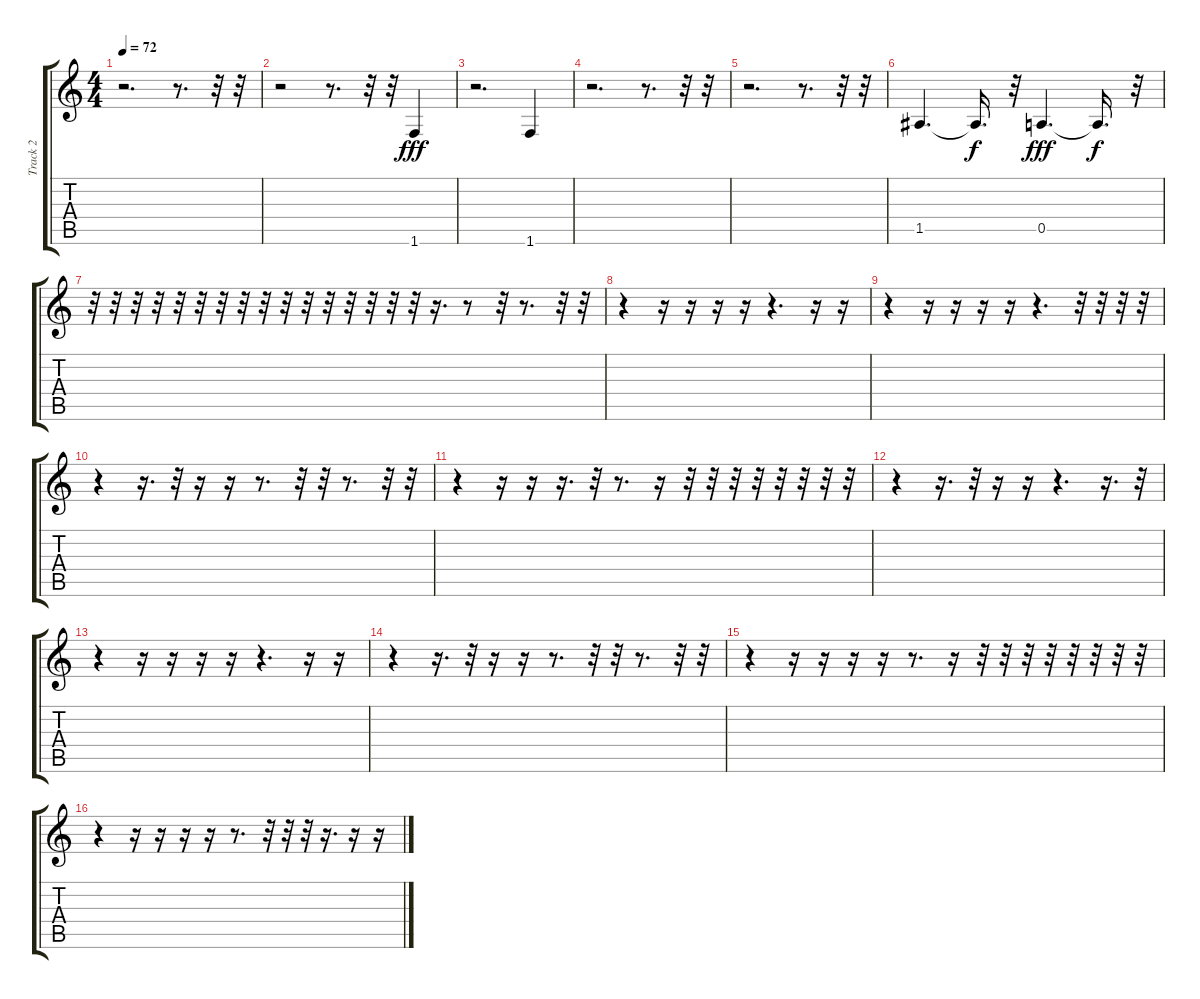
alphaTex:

\track ("Track 2" "Track 2") {instrument electricbassfinger}
\staff {score tabs}
\tuning (E4 B3 G3 D3 A2 E2) {hide}
\ts (4 4)
\tempo 72
\clef g2
\ks c
r.2{d dy ff} r.8{d} r.32 r.32 |
r.2 r.8{d} r.32 r.32 1.6.4{dy fff} |
r.2{d} 1.6.4 |
r.2{d} r.8{d} r.32 r.32 |
r.2{d} r.8{d} r.32 r.32 |
1.5.4{d} 1.5{t}.16{d dy f} r.32 0.5.4{d dy fff} 0.5{t}.16{d dy f} r.32 |
r.32 r.32 r.32 r.32 r.32 r.32 r.32 r.32 r.32 r.32 r.32 r.32 r.32 r.32 r.32 r.32 r.16{d} r.8 r.32 r.8{d} r.32 r.32 |
r.4 r.16 r.16 r.16 r.16 r.4{d} r.16 r.16 |
r.4 r.16 r.16 r.16 r.16 r.4{d} r.32 r.32 r.32 r.32 |
r.4 r.16{d} r.32 r.16 r.16 r.8{d} r.32 r.32 r.8{d} r.32 r.32 |
r.4 r.16 r.16 r.16{d} r.32 r.8{d} r.16 r.32 r.32 r.32 r.32 r.32 r.32 r.32 r.32 |
r.4 r.16{d} r.32 r.16 r.16 r.4{d} r.16{d} r.32 |
r.4 r.16 r.16 r.16 r.16 r.4{d} r.16 r.16 |
r.4 r.16{d} r.32 r.16 r.16 r.8{d} r.32 r.32 r.8{d} r.32 r.32 |
r.4 r.16 r.16 r.16 r.16 r.8{d} r.16 r.32 r.32 r.32 r.32 r.32 r.32 r.32 r.32 |
r.4 r.16 r.16 r.16 r.16 r.8{d} r.32 r.32 r.32 r.16{d} r.16 r.16
